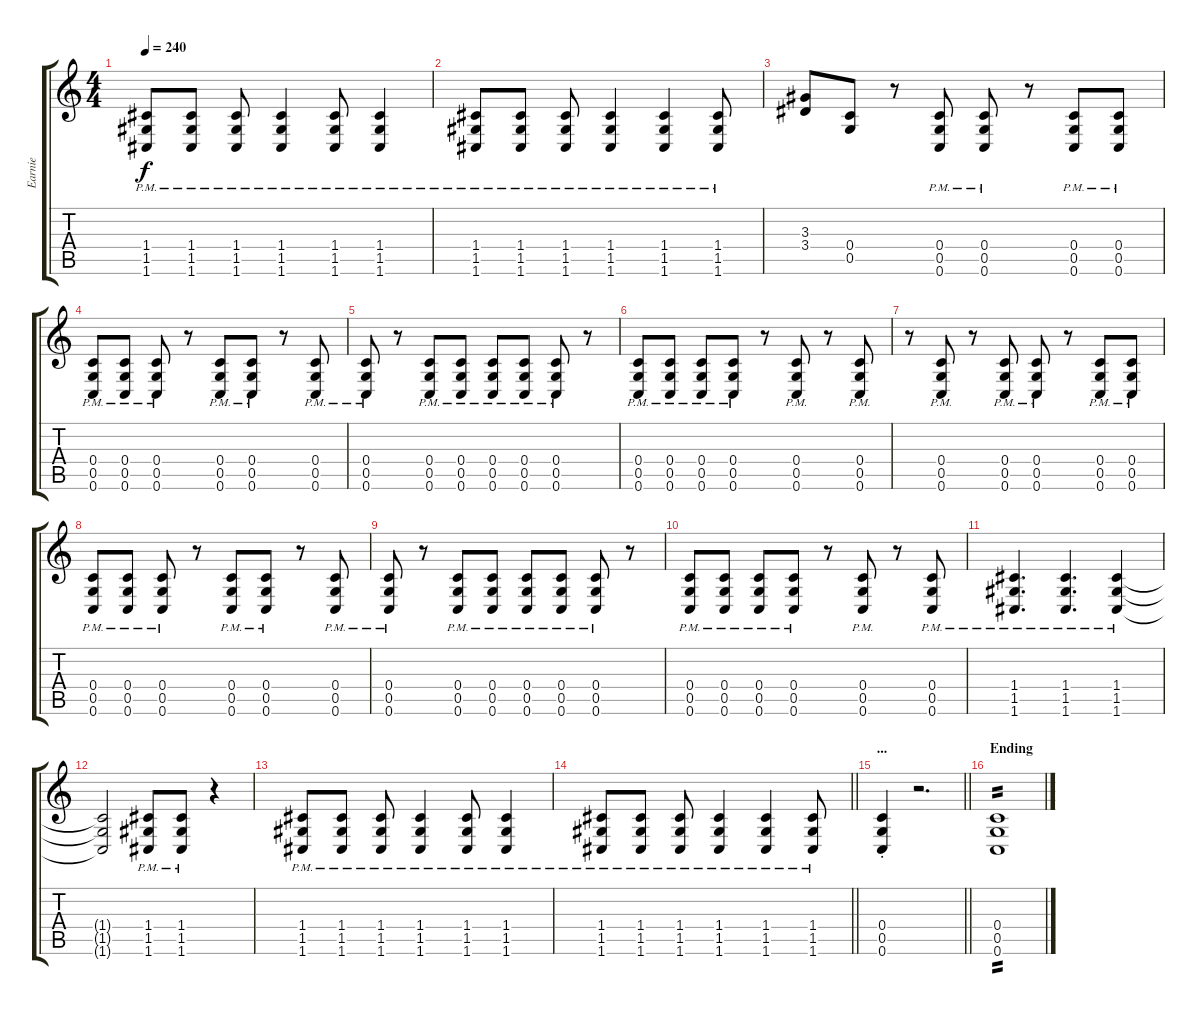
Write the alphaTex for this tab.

\track ("Earnie" "Earnie") {instrument overdrivenguitar}
\staff {score tabs}
\tuning (D4 A3 F3 C3 G2 C2) {hide}
\ts (4 4)
\tempo 240
\clef g2
\ks c
(1.4{pm} 1.5{pm} 1.6{pm}).8{dy f} (1.4{pm} 1.5{pm} 1.6{pm}).8 (1.4{pm} 1.5{pm} 1.6{pm}).8 (1.4{pm} 1.5{pm} 1.6{pm}).4 (1.4{pm} 1.5{pm} 1.6{pm}).8 (1.4{pm} 1.5{pm} 1.6{pm}).4 |
(1.4{pm} 1.5{pm} 1.6{pm}).8 (1.4{pm} 1.5{pm} 1.6{pm}).8 (1.4{pm} 1.5{pm} 1.6{pm}).8 (1.4{pm} 1.5{pm} 1.6{pm}).4 (1.4{pm} 1.5{pm} 1.6{pm}).4 (1.4{pm} 1.5{pm} 1.6{pm}).8 |
(3.3 3.4).8 (0.4 0.5).8 r.8 (0.4{pm} 0.5{pm} 0.6{pm}).8 (0.4{pm} 0.5{pm} 0.6{pm}).8 r.8 (0.4{pm} 0.5{pm} 0.6{pm}).8 (0.4{pm} 0.5{pm} 0.6{pm}).8 |
(0.4{pm} 0.5{pm} 0.6{pm}).8 (0.4{pm} 0.5{pm} 0.6{pm}).8 (0.4{pm} 0.5{pm} 0.6{pm}).8 r.8 (0.4{pm} 0.5{pm} 0.6{pm}).8 (0.4{pm} 0.5{pm} 0.6{pm}).8 r.8 (0.4{pm} 0.5{pm} 0.6{pm}).8 |
(0.4{pm} 0.5{pm} 0.6{pm}).8 r.8 (0.4{pm} 0.5{pm} 0.6{pm}).8 (0.4{pm} 0.5{pm} 0.6{pm}).8 (0.4{pm} 0.5{pm} 0.6{pm}).8 (0.4{pm} 0.5{pm} 0.6{pm}).8 (0.4{pm} 0.5{pm} 0.6{pm}).8 r.8 |
(0.4{pm} 0.5{pm} 0.6{pm}).8 (0.4{pm} 0.5{pm} 0.6{pm}).8 (0.4{pm} 0.5{pm} 0.6{pm}).8 (0.4{pm} 0.5{pm} 0.6{pm}).8 r.8 (0.4{pm} 0.5{pm} 0.6{pm}).8 r.8 (0.4{pm} 0.5{pm} 0.6{pm}).8 |
r.8 (0.4{pm} 0.5{pm} 0.6{pm}).8 r.8 (0.4{pm} 0.5{pm} 0.6{pm}).8 (0.4{pm} 0.5{pm} 0.6{pm}).8 r.8 (0.4{pm} 0.5{pm} 0.6{pm}).8 (0.4{pm} 0.5{pm} 0.6{pm}).8 |
(0.4{pm} 0.5{pm} 0.6{pm}).8 (0.4{pm} 0.5{pm} 0.6{pm}).8 (0.4{pm} 0.5{pm} 0.6{pm}).8 r.8 (0.4{pm} 0.5{pm} 0.6{pm}).8 (0.4{pm} 0.5{pm} 0.6{pm}).8 r.8 (0.4{pm} 0.5{pm} 0.6{pm}).8 |
(0.4{pm} 0.5{pm} 0.6{pm}).8 r.8 (0.4{pm} 0.5{pm} 0.6{pm}).8 (0.4{pm} 0.5{pm} 0.6{pm}).8 (0.4{pm} 0.5{pm} 0.6{pm}).8 (0.4{pm} 0.5{pm} 0.6{pm}).8 (0.4{pm} 0.5{pm} 0.6{pm}).8 r.8 |
(0.4{pm} 0.5{pm} 0.6{pm}).8 (0.4{pm} 0.5{pm} 0.6{pm}).8 (0.4{pm} 0.5{pm} 0.6{pm}).8 (0.4{pm} 0.5{pm} 0.6{pm}).8 r.8 (0.4{pm} 0.5{pm} 0.6{pm}).8 r.8 (0.4{pm} 0.5{pm} 0.6{pm}).8 |
(1.4{pm} 1.5{pm} 1.6{pm}).4{d} (1.4{pm} 1.5{pm} 1.6{pm}).4{d} (1.4{pm} 1.5{pm} 1.6{pm}).4 |
(1.4{t} 1.5{t} 1.6{t}).2 (1.4{pm} 1.5{pm} 1.6{pm}).8 (1.4{pm} 1.5{pm} 1.6{pm}).8 r.4 |
(1.4{pm} 1.5{pm} 1.6{pm}).8 (1.4{pm} 1.5{pm} 1.6{pm}).8 (1.4{pm} 1.5{pm} 1.6{pm}).8 (1.4{pm} 1.5{pm} 1.6{pm}).4 (1.4{pm} 1.5{pm} 1.6{pm}).8 (1.4{pm} 1.5{pm} 1.6{pm}).4 |
\barLineRight lightlight
(1.4{pm} 1.5{pm} 1.6{pm}).8 (1.4{pm} 1.5{pm} 1.6{pm}).8 (1.4{pm} 1.5{pm} 1.6{pm}).8 (1.4{pm} 1.5{pm} 1.6{pm}).4 (1.4{pm} 1.5{pm} 1.6{pm}).4 (1.4{pm} 1.5{pm} 1.6{pm}).8 |
\section ("" "...")
\barLineRight lightlight
(0.4 0.5{st} 0.6).4 r.2{d} |
\section ("" "Ending")
(0.4 0.5 0.6).1{tp 2}
